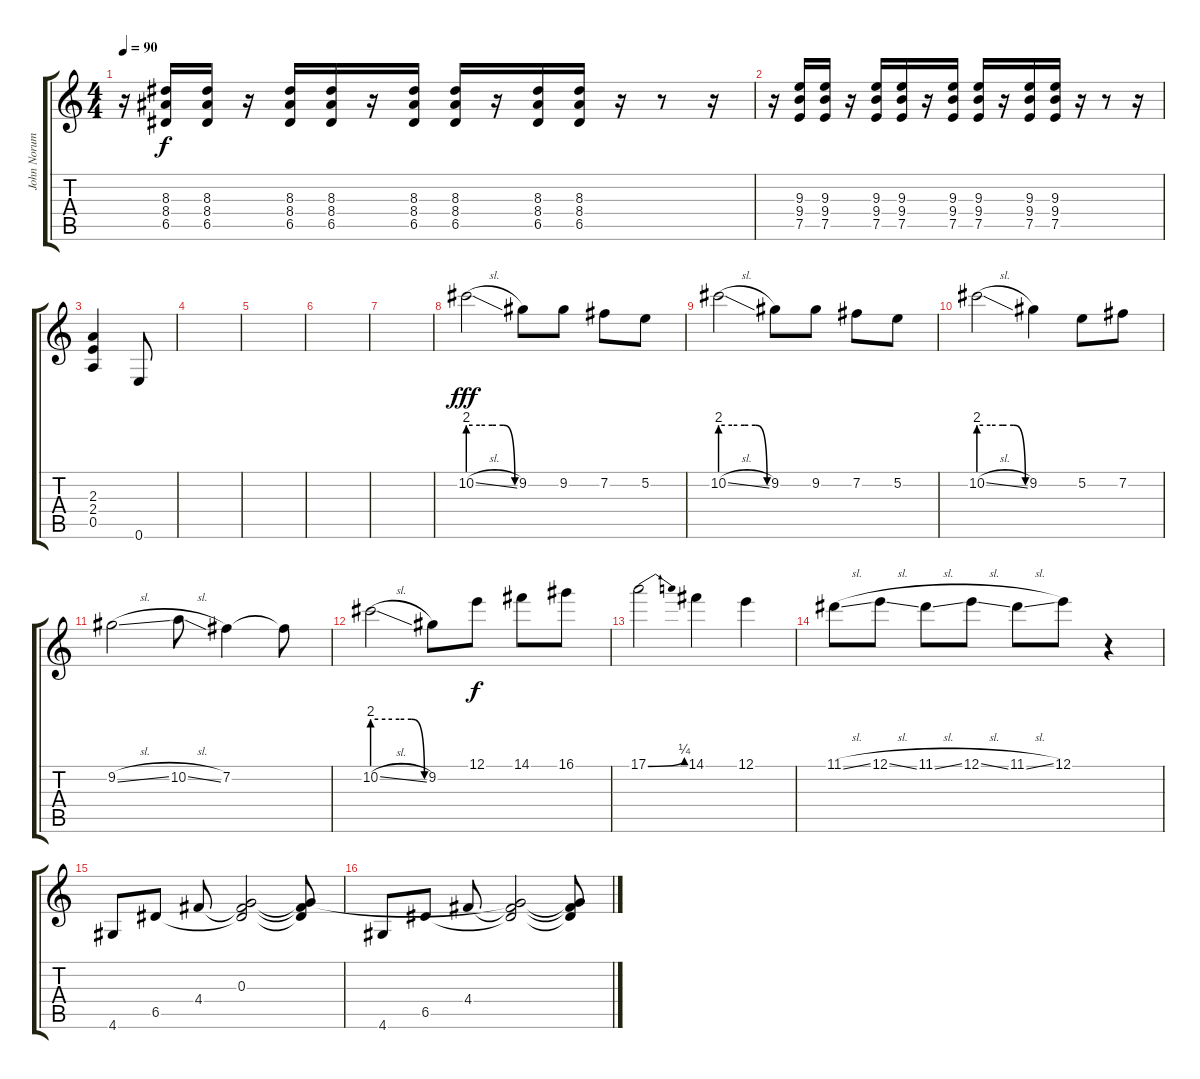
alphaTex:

\track ("John Norum" "John Norum") {instrument overdrivenguitar}
\staff {score tabs}
\tuning (E4 B3 G3 D3 A2 E2) {hide}
\ts (4 4)
\tempo 90
\clef g2
\ks c
r.16{dy f} (8.3 8.4 6.5).16 (8.3 8.4 6.5).16 r.16 (8.3 8.4 6.5).16 (8.3 8.4 6.5).16 r.16 (8.3 8.4 6.5).16 (8.3 8.4 6.5).16 r.16 (8.3 8.4 6.5).16 (8.3 8.4 6.5).16 r.16 r.8 r.16 |
r.16 (9.3 9.4 7.5).16 (9.3 9.4 7.5).16 r.16 (9.3 9.4 7.5).16 (9.3 9.4 7.5).16 r.16 (9.3 9.4 7.5).16 (9.3 9.4 7.5).16 r.16 (9.3 9.4 7.5).16 (9.3 9.4 7.5).16 r.16 r.8 r.16 |
(2.3 2.4 0.5).4 0.6.8 |
|
|
|
|
10.2{be (custom 0 8 15 8 31 8 45 8 60 0) sl}.2{dy fff} 9.2.8 9.2.8 7.2.8 5.2.8 |
10.2{be (custom 0 8 15 8 31 8 45 8 60 0) sl}.2 9.2.8 9.2.8 7.2.8 5.2.8 |
10.2{be (custom 0 8 15 8 31 8 45 8 60 0) sl}.2 9.2.4 5.2.8 7.2.8 |
9.2{sl}.2 10.2{sl}.8 7.2.4 7.2{t}.8 |
10.2{be (custom 0 8 15 8 31 8 45 8 60 0) sl}.2 9.2.8 12.1.8{dy f} 14.1.8 16.1.8 |
17.1{be (bend 0 0 60 1)}.2 14.1.4 12.1.4 |
11.1{sl}.8 12.1{sl}.8 11.1{sl}.8 12.1{sl}.8 11.1{sl}.8 12.1.8 r.4 |
4.6.8 6.5.8 4.4.8 (0.3 4.4{t} 6.5{t}).2 (0.3{t} 4.4{t} 6.5{t}).8 |
4.6.8 6.5.8 4.4.8 (0.3{t} 4.4{t} 6.5{t}).2 (0.3{t} 4.4{t} 6.5{t}).8
